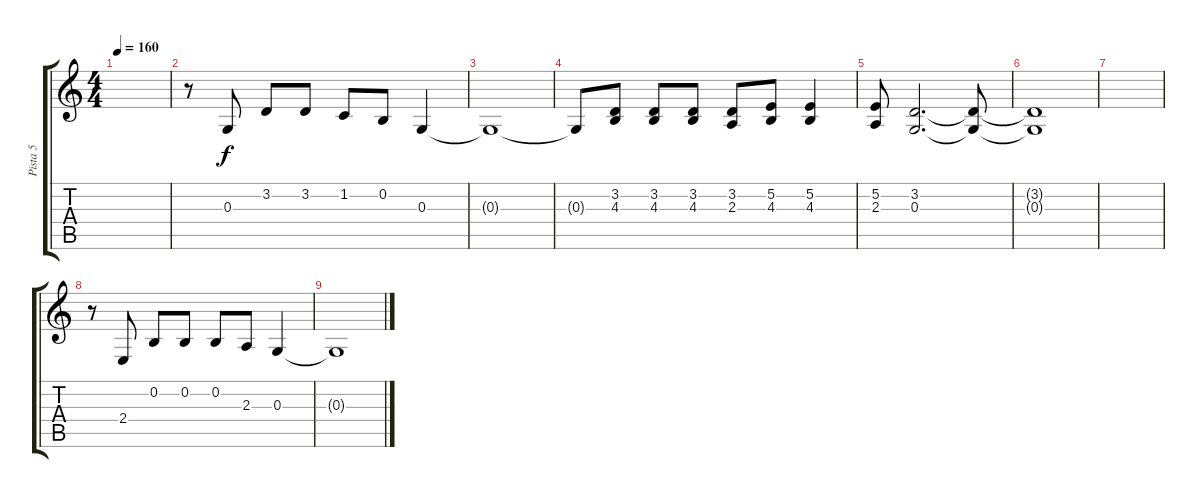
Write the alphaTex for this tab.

\track ("Pista 5" "Pista 5") {instrument electricgrandpiano}
\staff {score tabs}
\tuning (E4 B3 G3 D3 A2 E2) {hide}
\ts (4 4)
\tempo 160
\clef g2
\ks c
|
r.8 0.3.8 3.2.8 3.2.8 1.2.8 0.2.8 0.3.4 |
0.3{t}.1 |
0.3{t}.8 (3.2 4.3).8 (3.2 4.3).8 (3.2 4.3).8 (3.2 2.3).8 (5.2 4.3).8 (5.2 4.3).4 |
(5.2 2.3).8 (3.2 0.3).2{d} (3.2{t} 0.3{t}).8 |
(3.2{t} 0.3{t}).1 |
|
r.8 2.4.8 0.2.8 0.2.8 0.2.8 2.3.8 0.3.4 |
0.3{t}.1
